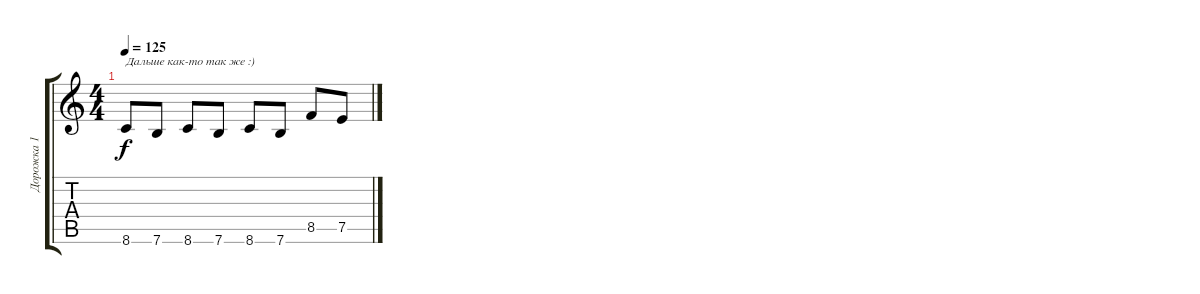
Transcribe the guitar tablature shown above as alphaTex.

\track ("Дорожка 1" "Дорожка 1") {instrument electricguitarmuted}
\staff {score tabs}
\tuning (E4 B3 G3 D3 A2 E2) {hide}
\ts (4 4)
\tempo 125
\clef g2
\ks c
8.6.8{txt "Дальше как-то так же :)" dy f} 7.6.8 8.6.8 7.6.8 8.6.8 7.6.8 8.5.8 7.5.8
